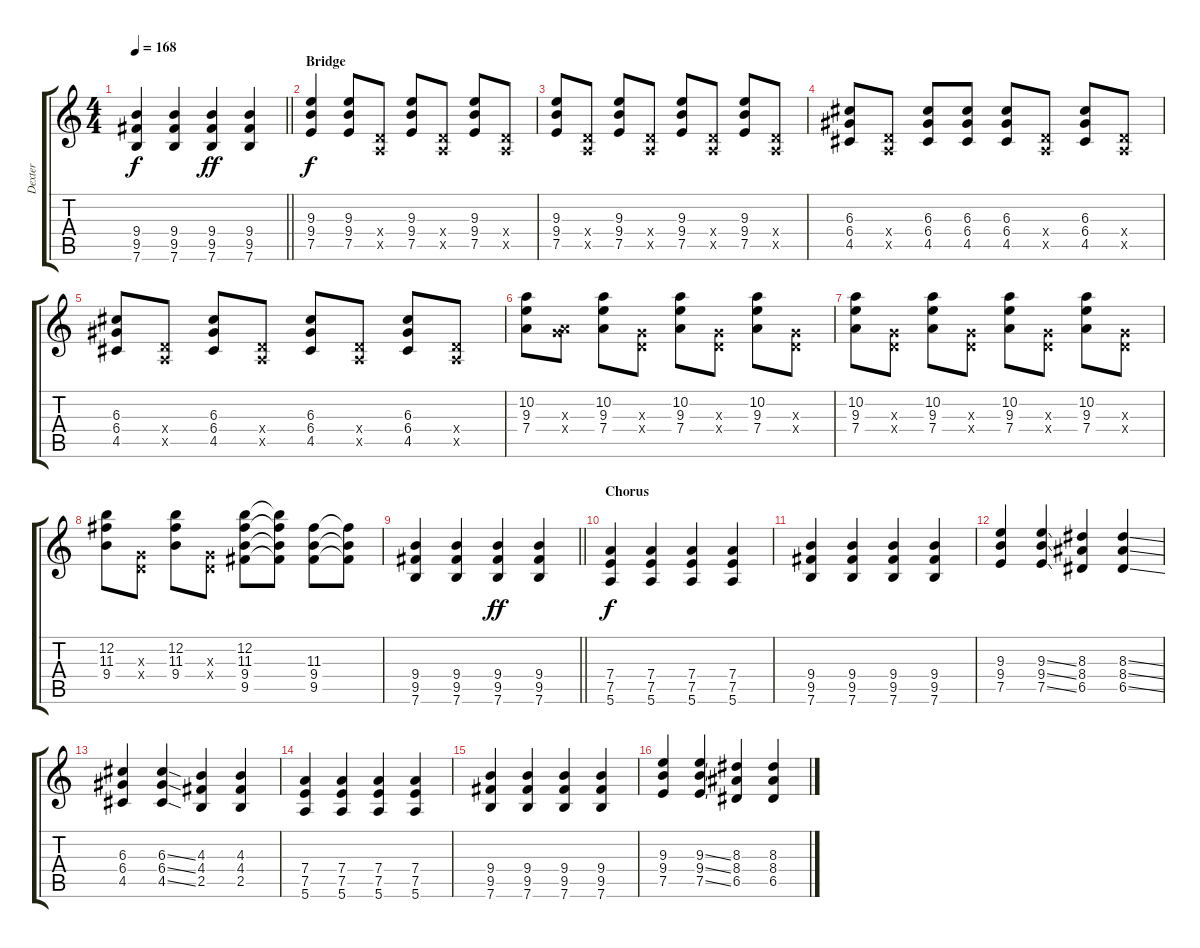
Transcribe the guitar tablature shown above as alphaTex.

\track ("Dexter" "Dexter") {instrument distortionguitar}
\staff {score tabs}
\tuning (E4 B3 G3 D3 A2 E2) {hide}
\ts (4 4)
\tempo 168
\clef g2
\barLineRight lightlight
\ks c
(9.4 9.5 7.6).4{dy f} (9.4 9.5 7.6).4 (9.4 9.5 7.6).4{dy ff} (9.4 9.5 7.6).4 |
\section ("" "Bridge")
(9.3 9.4 7.5).4{dy f} (9.3 9.4 7.5).8 (0.4{x} 0.5{x}).8 (9.3 9.4 7.5).8{volume 8} (0.4{x} 0.5{x}).8 (9.3 9.4 7.5).8 (0.4{x} 0.5{x}).8 |
(9.3 9.4 7.5).8 (0.4{x} 0.5{x}).8 (9.3 9.4 7.5).8 (0.4{x} 0.5{x}).8 (9.3 9.4 7.5).8 (0.4{x} 0.5{x}).8 (9.3 9.4 7.5).8 (0.4{x} 0.5{x}).8 |
(6.3 6.4 4.5).8 (0.4{x} 0.5{x}).8 (6.3 6.4 4.5).8 (6.3 6.4 4.5).8 (6.3 6.4 4.5).8 (0.4{x} 0.5{x}).8 (6.3 6.4 4.5).8 (0.4{x} 0.5{x}).8 |
(6.3 6.4 4.5).8 (0.4{x} 0.5{x}).8 (6.3 6.4 4.5).8 (0.4{x} 0.5{x}).8 (6.3 6.4 4.5).8 (0.4{x} 0.5{x}).8 (6.3 6.4 4.5).8 (0.4{x} 0.5{x}).8 |
(10.2 9.3 7.4).8 (0.3{x} 7.4{x}).8 (10.2 9.3 7.4).8 (0.3{x} 0.4{x}).8 (10.2 9.3 7.4).8 (0.3{x} 0.4{x}).8 (10.2 9.3 7.4).8 (0.3{x} 0.4{x}).8 |
(10.2 9.3 7.4).8 (0.3{x} 0.4{x}).8 (10.2 9.3 7.4).8 (0.3{x} 0.4{x}).8 (10.2 9.3 7.4).8 (0.3{x} 0.4{x}).8 (10.2 9.3 7.4).8 (0.3{x} 0.4{x}).8 |
(12.2 11.3 9.4).8{volume 12} (0.3{x} 0.4{x}).8 (12.2 11.3 9.4).8 (0.3{x} 0.4{x}).8 (12.2 11.3 9.4 9.5).8 (12.2{t} 11.3{t} 9.4{t} 9.5{t}).8 (11.3 9.4 9.5).8 (11.3{t} 9.4{t} 9.5{t}).8 |
\barLineRight lightlight
(9.4 9.5 7.6).4 (9.4 9.5 7.6).4 (9.4 9.5 7.6).4{dy ff} (9.4 9.5 7.6).4 |
\section ("" "Chorus")
(7.4 7.5 5.6).4{dy f} (7.4 7.5 5.6).4 (7.4 7.5 5.6).4 (7.4 7.5 5.6).4 |
(9.4 9.5 7.6).4 (9.4 9.5 7.6).4 (9.4 9.5 7.6).4 (9.4 9.5 7.6).4 |
(9.3 9.4 7.5).4 (9.3{ss} 9.4{ss} 7.5{ss}).4 (8.3 8.4 6.5).4 (8.3{ss} 8.4{ss} 6.5{ss}).4 |
(6.3 6.4 4.5).4 (6.3{ss} 6.4{ss} 4.5{ss}).4 (4.3 4.4 2.5).4 (4.3 4.4 2.5).4 |
(7.4 7.5 5.6).4 (7.4 7.5 5.6).4 (7.4 7.5 5.6).4 (7.4 7.5 5.6).4 |
(9.4 9.5 7.6).4 (9.4 9.5 7.6).4 (9.4 9.5 7.6).4 (9.4 9.5 7.6).4 |
(9.3 9.4 7.5).4 (9.3{ss} 9.4{ss} 7.5{ss}).4 (8.3 8.4 6.5).4 (8.3{ss} 8.4{ss} 6.5{ss}).4
